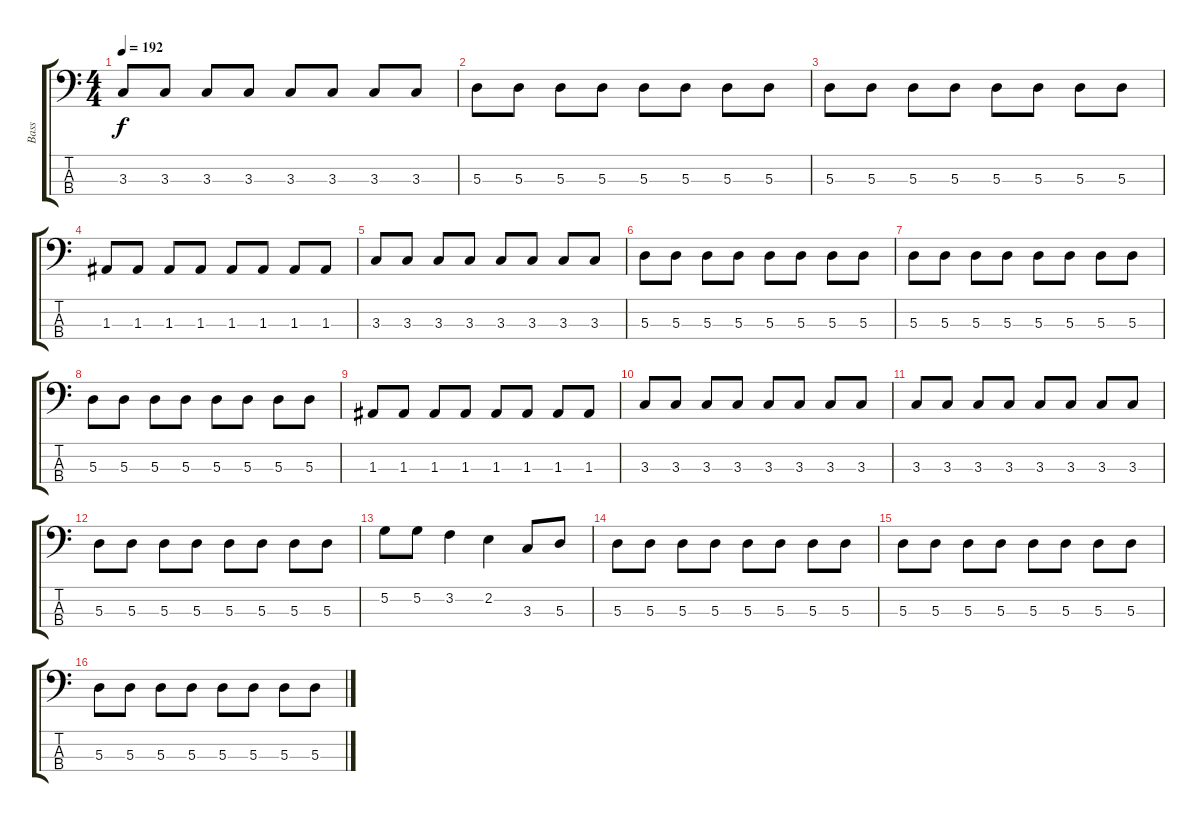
\track ("Bass" "Bass") {instrument electricbasspick}
\staff {score tabs}
\tuning (G2 D2 A1 E1) {hide}
\ts (4 4)
\tempo 192
\clef f4
\ks c
3.3.8{dy f} 3.3.8 3.3.8 3.3.8 3.3.8 3.3.8 3.3.8 3.3.8 |
5.3.8 5.3.8 5.3.8 5.3.8 5.3.8 5.3.8 5.3.8 5.3.8 |
5.3.8 5.3.8 5.3.8 5.3.8 5.3.8 5.3.8 5.3.8 5.3.8 |
1.3.8 1.3.8 1.3.8 1.3.8 1.3.8 1.3.8 1.3.8 1.3.8 |
3.3.8 3.3.8 3.3.8 3.3.8 3.3.8 3.3.8 3.3.8 3.3.8 |
5.3.8 5.3.8 5.3.8 5.3.8 5.3.8 5.3.8 5.3.8 5.3.8 |
5.3.8 5.3.8 5.3.8 5.3.8 5.3.8 5.3.8 5.3.8 5.3.8 |
5.3.8 5.3.8 5.3.8 5.3.8 5.3.8 5.3.8 5.3.8 5.3.8 |
1.3.8 1.3.8 1.3.8 1.3.8 1.3.8 1.3.8 1.3.8 1.3.8 |
3.3.8 3.3.8 3.3.8 3.3.8 3.3.8 3.3.8 3.3.8 3.3.8 |
3.3.8 3.3.8 3.3.8 3.3.8 3.3.8 3.3.8 3.3.8 3.3.8 |
5.3.8 5.3.8 5.3.8 5.3.8 5.3.8 5.3.8 5.3.8 5.3.8 |
5.2.8 5.2.8 3.2.4 2.2.4 3.3.8 5.3.8 |
5.3.8 5.3.8 5.3.8 5.3.8 5.3.8 5.3.8 5.3.8 5.3.8 |
5.3.8 5.3.8 5.3.8 5.3.8 5.3.8 5.3.8 5.3.8 5.3.8 |
5.3.8 5.3.8 5.3.8 5.3.8 5.3.8 5.3.8 5.3.8 5.3.8
